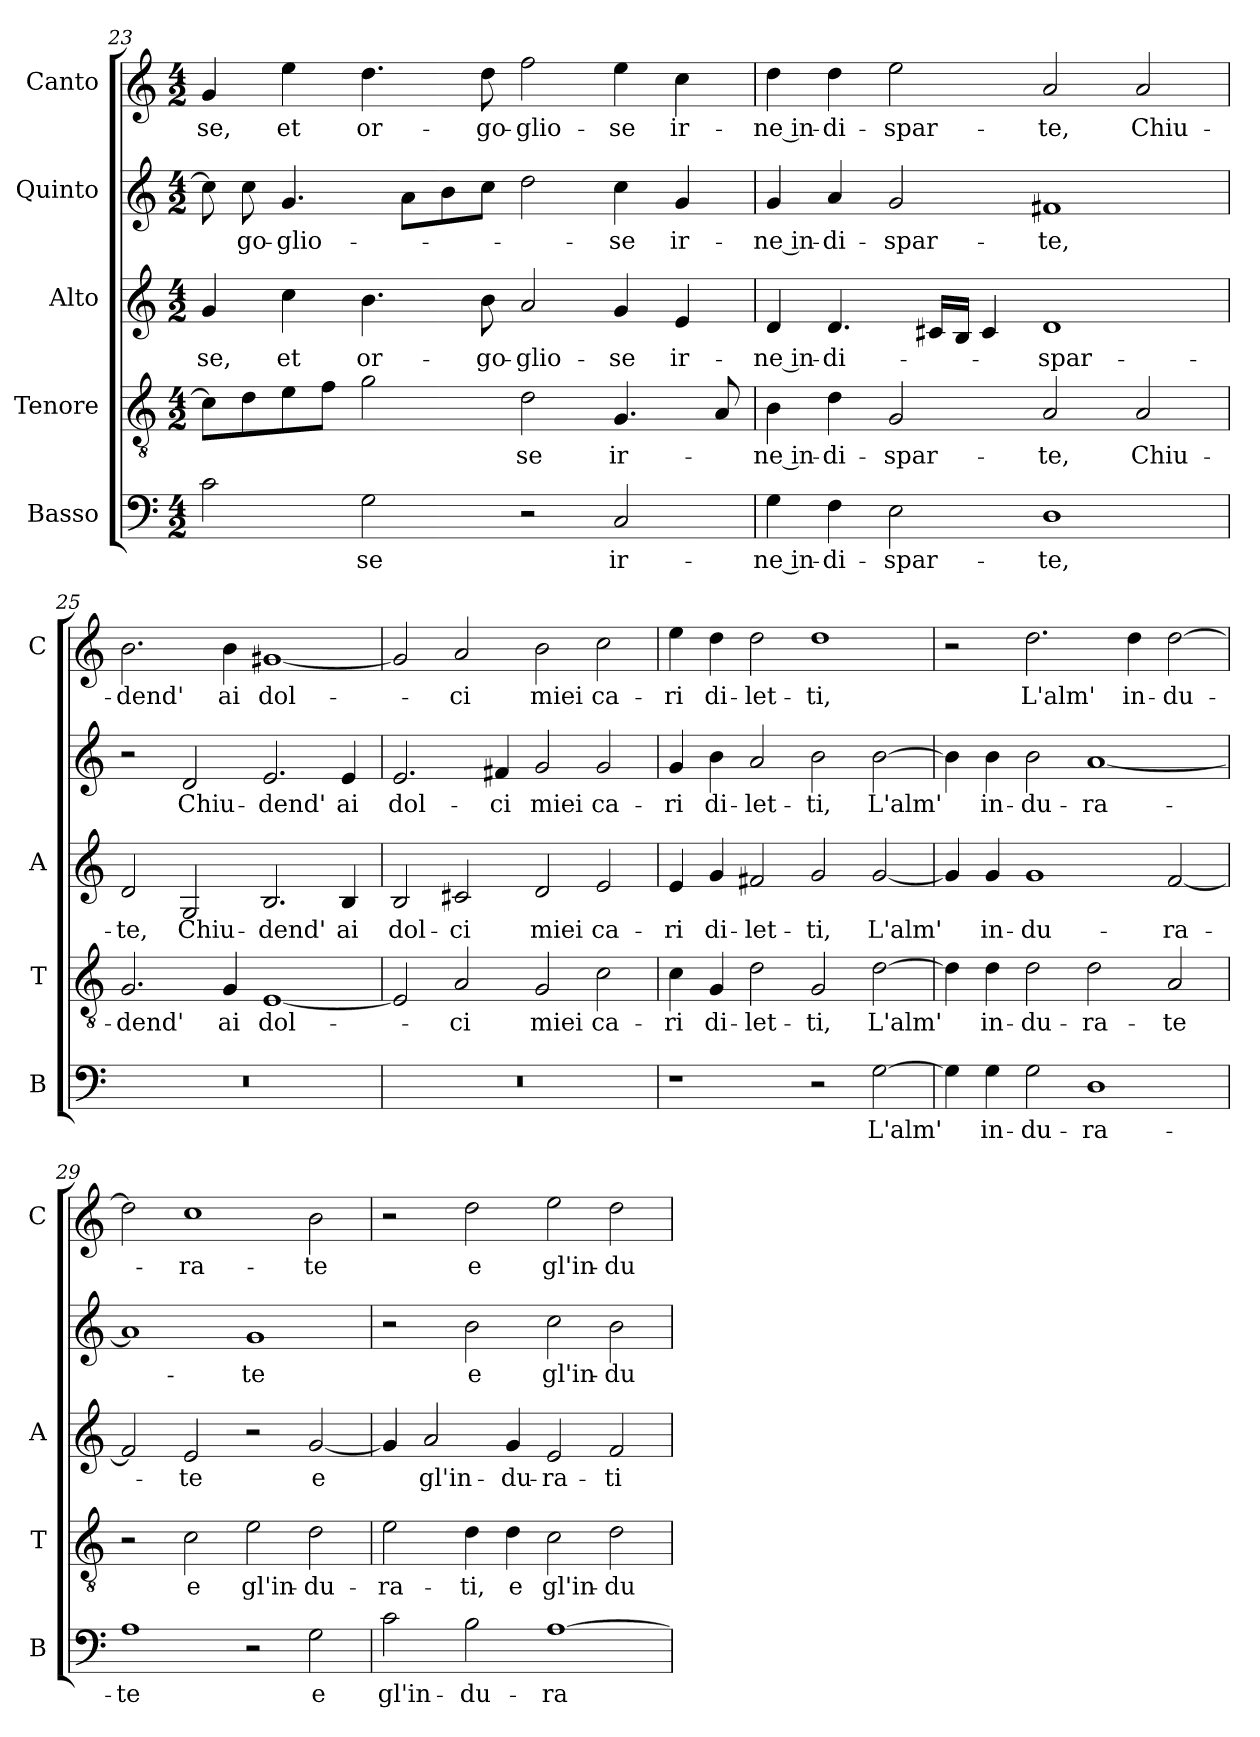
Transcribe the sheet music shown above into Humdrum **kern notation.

**kern	**text	**kern	**text	**kern	**text	**kern	**text	**kern	**text
*part5	*part5	*part4	*part4	*part3	*part3	*part2	*part2	*part1	*part1
*staff5	*staff5	*staff4	*staff4	*staff3	*staff3	*staff2	*staff2	*staff1	*staff1
*I"Basso	*	*I"Tenore	*	*I"Alto	*	*I"Quinto	*	*I"Canto	*
*I'B	*	*I'T	*	*I'A	*	*	*	*I'C	*
!!LO:LB:g=z
*clefF4	*	*clefGv2	*	*clefG2	*	*clefG2	*	*clefG2	*
*k[]	*	*k[]	*	*k[]	*	*k[]	*	*k[]	*
*C:	*	*C:	*	*C:	*	*C:	*	*C:	*
*M4/2	*	*M4/2	*	*M4/2	*	*M4/2	*	*M4/2	*
=23	=23	=23	=23	=23	=23	=23	=23	=23	=23
!	!	!	!	!	!LO:LY:b	!	!	!	!LO:LY:b
2c\	.	8c\L]	.	4g/	-se,	8cc\]	.	4g/	-se,
!	!	!	!	!	!	!	!LO:LY:b	!	!
.	.	8d\	.	.	.	8cc\	-go-	.	.
!	!	!	!	!	!LO:LY:b	!	!LO:LY:b	!	!LO:LY:b
.	.	8e\	.	4cc\	et	4.g/	-glio-	4ee\	et
.	.	8f\J	.	.	.	.	.	.	.
!	!LO:LY:b	!	!	!	!LO:LY:b	!	!	!	!LO:LY:b
2G\	-se	2g\	.	4.b\	or-	.	.	4.dd\	or-
.	.	.	.	.	.	8a\L	.	.	.
.	.	.	.	.	.	8b\	.	.	.
!	!	!	!	!	!LO:LY:b	!	!	!	!LO:LY:b
.	.	.	.	8b\	-go-	8cc\J	.	8dd\	-go-
!	!	!	!LO:LY:b	!	!LO:LY:b	!	!	!	!LO:LY:b
2r	.	2d\	-se	2a/	-glio-	2dd\	.	2ff\	-glio-
!	!LO:LY:b	!	!LO:LY:b	!	!LO:LY:b	!	!LO:LY:b	!	!LO:LY:b
2C/	ir-	4.G/	ir-	4g/	-se	4cc\	-se	4ee\	-se
!	!	!	!	!	!LO:LY:b	!	!LO:LY:b	!	!LO:LY:b
.	.	.	.	4e/	ir-	4g/	ir-	4cc\	ir-
.	.	8A/	.	.	.	.	.	.	.
=24	=24	=24	=24	=24	=24	=24	=24	=24	=24
!	!LO:LY:b	!	!LO:LY:b	!	!LO:LY:b	!	!LO:LY:b	!	!LO:LY:b
4G\	-ne in-	4B\	-ne in-	4d/	-ne in-	4g/	-ne in-	4dd\	-ne in-
!	!LO:LY:b	!	!LO:LY:b	!	!LO:LY:b	!	!LO:LY:b	!	!LO:LY:b
4F\	-di-	4d\	-di-	4.d/	-di-	4a/	-di-	4dd\	-di-
!	!LO:LY:b	!	!LO:LY:b	!	!	!	!LO:LY:b	!	!LO:LY:b
2E\	-spar-	2G/	-spar-	.	.	2g/	-spar-	2ee\	-spar-
.	.	.	.	16c#X/LL	.	.	.	.	.
.	.	.	.	16B/JJ	.	.	.	.	.
.	.	.	.	4c#/	.	.	.	.	.
!	!LO:LY:b	!	!LO:LY:b	!	!LO:LY:b	!	!LO:LY:b	!	!LO:LY:b
1D	-te,	2A/	-te,	1d	-spar-	1f#X	-te,	2a/	-te,
!	!	!	!LO:LY:b	!	!	!	!	!	!LO:LY:b
.	.	2A/	Chiu-	.	.	.	.	2a/	Chiu-
=25	=25	=25	=25	=25	=25	=25	=25	=25	=25
!	!	!	!LO:LY:b	!	!LO:LY:b	!	!	!	!LO:LY:b
0r	.	2.G/	-dend'	2d/	-te,	2r	.	2.b\	-dend'
!	!	!	!	!	!LO:LY:b	!	!LO:LY:b	!	!
.	.	.	.	2G/	Chiu-	2d/	Chiu-	.	.
!	!	!	!LO:LY:b	!	!	!	!	!	!LO:LY:b
.	.	4G/	ai	.	.	.	.	4b\	ai
!	!	!	!LO:LY:b	!	!LO:LY:b	!	!LO:LY:b	!	!LO:LY:b
.	.	[1E	dol-	2.B/	-dend'	2.e/	-dend'	[1g#X	dol-
!	!	!	!	!	!LO:LY:b	!	!LO:LY:b	!	!
.	.	.	.	4B/	ai	4e/	ai	.	.
=26	=26	=26	=26	=26	=26	=26	=26	=26	=26
!	!	!	!	!	!LO:LY:b	!	!LO:LY:b	!	!
0r	.	2E/]	.	2B/	dol-	2.e/	dol-	2g#/]	.
!	!	!	!LO:LY:b	!	!LO:LY:b	!	!	!	!LO:LY:b
.	.	2A/	-ci	2c#X/	-ci	.	.	2a/	-ci
!	!	!	!	!	!	!	!LO:LY:b	!	!
.	.	.	.	.	.	4f#X/	-ci	.	.
!	!	!	!LO:LY:b	!	!LO:LY:b	!	!LO:LY:b	!	!LO:LY:b
.	.	2G/	miei	2d/	miei	2g/	miei	2b\	miei
!	!	!	!LO:LY:b	!	!LO:LY:b	!	!LO:LY:b	!	!LO:LY:b
.	.	2c\	ca-	2e/	ca-	2g/	ca-	2cc\	ca-
!!LO:LB:g=z
=27	=27	=27	=27	=27	=27	=27	=27	=27	=27
!	!	!	!LO:LY:b	!	!LO:LY:b	!	!LO:LY:b	!	!LO:LY:b
1r	.	4c\	-ri	4e/	-ri	4g/	-ri	4ee\	-ri
!	!	!	!LO:LY:b	!	!LO:LY:b	!	!LO:LY:b	!	!LO:LY:b
.	.	4G/	di-	4g/	di-	4b\	di-	4dd\	di-
!	!	!	!LO:LY:b	!	!LO:LY:b	!	!LO:LY:b	!	!LO:LY:b
.	.	2d\	-let-	2f#X/	-let-	2a/	-let-	2dd\	-let-
!	!	!	!LO:LY:b	!	!LO:LY:b	!	!LO:LY:b	!	!LO:LY:b
2r	.	2G/	-ti,	2g/	-ti,	2b\	-ti,	1dd	-ti,
!	!LO:LY:b	!	!LO:LY:b	!	!LO:LY:b	!	!LO:LY:b	!	!
[2G\	L'alm'	[2d\	L'alm'	[2g/	L'alm'	[2b\	L'alm'	.	.
=28	=28	=28	=28	=28	=28	=28	=28	=28	=28
4G\]	.	4d\]	.	4g/]	.	4b\]	.	2r	.
!	!LO:LY:b	!	!LO:LY:b	!	!LO:LY:b	!	!LO:LY:b	!	!
4G\	in-	4d\	in-	4g/	in-	4b\	in-	.	.
!	!LO:LY:b	!	!LO:LY:b	!	!LO:LY:b	!	!LO:LY:b	!	!LO:LY:b
2G\	-du-	2d\	-du-	1g	-du-	2b\	-du-	2.dd\	L'alm'
!	!LO:LY:b	!	!LO:LY:b	!	!	!	!LO:LY:b	!	!
1D	-ra-	2d\	-ra-	.	.	[1a	-ra-	.	.
!	!	!	!	!	!	!	!	!	!LO:LY:b
.	.	.	.	.	.	.	.	4dd\	in-
!	!	!	!LO:LY:b	!	!LO:LY:b	!	!	!	!LO:LY:b
.	.	2A/	-te	[2f/	-ra-	.	.	[2dd\	-du-
=29	=29	=29	=29	=29	=29	=29	=29	=29	=29
!	!LO:LY:b	!	!	!	!	!	!	!	!
1A	-te	2r	.	2f/]	.	1a]	.	2dd\]	.
!	!	!	!LO:LY:b	!	!LO:LY:b	!	!	!	!LO:LY:b
.	.	2c\	e	2e/	-te	.	.	1cc	-ra-
!	!	!	!LO:LY:b	!	!	!	!LO:LY:b	!	!
2r	.	2e\	gl'in-	2r	.	1g	-te	.	.
!	!LO:LY:b	!	!LO:LY:b	!	!LO:LY:b	!	!	!	!LO:LY:b
2G\	e	2d\	-du-	[2g/	e	.	.	2b\	-te
=30	=30	=30	=30	=30	=30	=30	=30	=30	=30
!	!LO:LY:b	!	!LO:LY:b	!	!	!	!	!	!
2c\	gl'in-	2e\	-ra-	4g/]	.	2r	.	2r	.
!	!	!	!	!	!LO:LY:b	!	!	!	!
.	.	.	.	2a/	gl'in-	.	.	.	.
!	!LO:LY:b	!	!LO:LY:b	!	!	!	!LO:LY:b	!	!LO:LY:b
2B\	-du-	4d\	-ti,	.	.	2b\	e	2dd\	e
!	!	!	!LO:LY:b	!	!LO:LY:b	!	!	!	!
.	.	4d\	e	4g/	-du-	.	.	.	.
!	!LO:LY:b	!	!LO:LY:b	!	!LO:LY:b	!	!LO:LY:b	!	!LO:LY:b
[1A	-ra-	2c\	gl'in-	2e/	-ra-	2cc\	gl'in-	2ee\	gl'in-
!	!	!	!LO:LY:b	!	!LO:LY:b	!	!LO:LY:b	!	!LO:LY:b
.	.	2d\	-du-	2f/	-ti	2b\	-du-	2dd\	-du-
=	=	=	=	=	=	=	=	=	=
*-	*-	*-	*-	*-	*-	*-	*-	*-	*-
